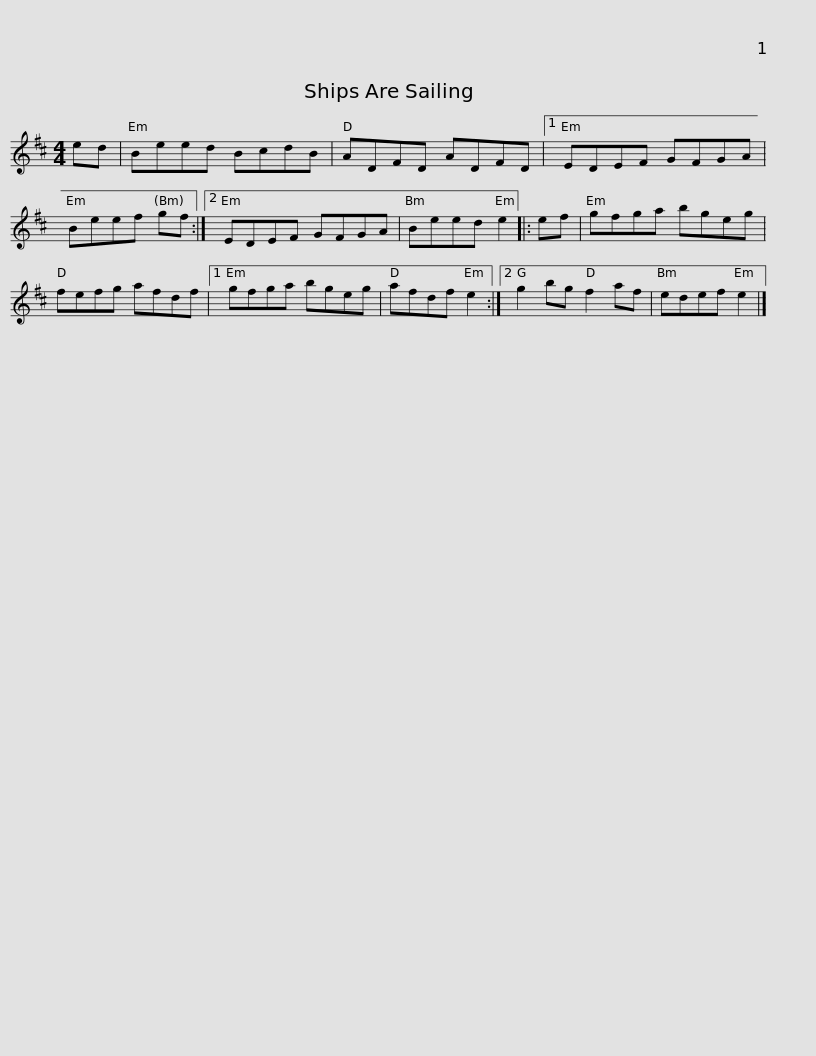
X:1
L:1/8
M:4/4
I:linebreak $
K:D
V:1 treble
V:1
 ed | Beed BcdB | ADFD ADFD |1 EDEF GFGA | Beef gf :|2 %5
 EDEF GFGA |$ Beed e2 |: ef | gfga bgeg | fefg afdf |1 %10
 gfga bgeg | afdf e2 :|2$ g2 bg f2 af | edef e2 |] %14
